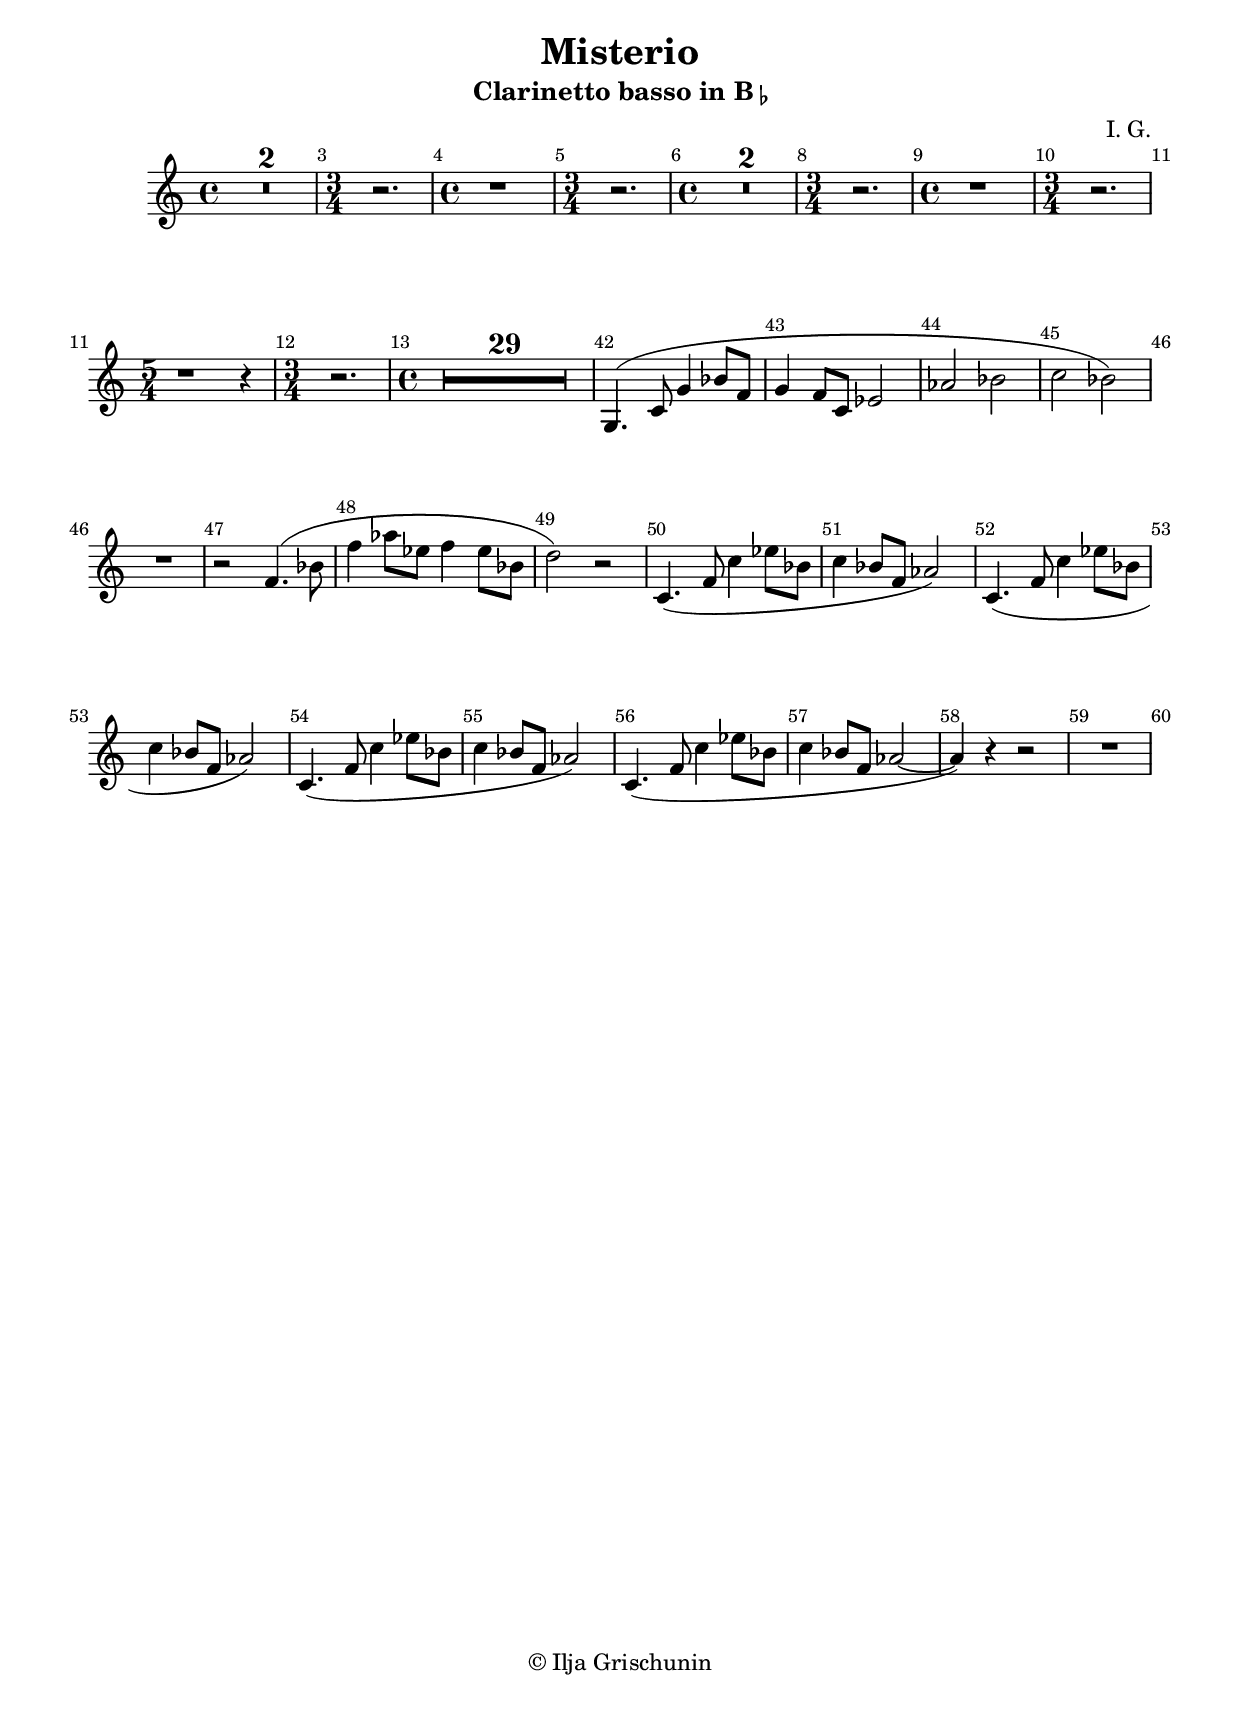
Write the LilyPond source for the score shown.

\version "2.19.15"
%\version "2.18.0"

\language "deutsch"

\header {
  title = "Misterio"
  subtitle = \markup {"Clarinetto basso in B" \tiny \flat}
  meter = ""
  composer = "I. G."
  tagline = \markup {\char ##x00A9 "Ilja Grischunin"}
}

\paper {
  #(set-paper-size "a4")
  top-system-spacing.basic-distance = #15
  top-markup-spacing.basic-distance = #5
  markup-system-spacing.basic-distance = #15
  system-system-spacing.basic-distance = #18
  last-bottom-spacing.basic-distance = #15
  left-margin = 15
  right-margin = 15
  %two-sided = ##t
  %inner-margin = 25
  %outer-margin = 15
}

\layout {
  indent = 10
  \context {
    \Score
    \override BarNumber.break-visibility = ##(#t #t #t)
    \override TimeSignature.break-visibility = ##(#f #t #t)
    %\remove "Bar_number_engraver"
  }
}

\version "2.19.15"
%\version "2.18.0"

\language "deutsch"

clarinetBassMusic = \relative {
  %\clef bass
  \set Score.skipBars = ##t
  \time 4/4 R1*2
  \time 3/4 r2.
  \time 4/4 r1
  \time 3/4 r2.
  \time 4/4 R1*2
  \time 3/4 r2.
  \time 4/4 r1
  \time 3/4 r2.
  \time 5/4 r1 r4
  \time 3/4 r2.
  \time 4/4 R1*29
  f,4.( b8 f'4 as8 es f4 es8 b des2 ges as b as) R1
  r2 es4.( as8 es'4 ges8 des es4 des8 as c2) r
  \repeat unfold 3 {b,4._( es8 b'4 des8 as b4 as8 es ges2)}
  b,4._( es8 b'4 des8 as b4 as8 es ges2~ ges4) r r2 R1
}


\score {
  \transpose b, c'
  \clarinetBassMusic
  %\midi {}
}